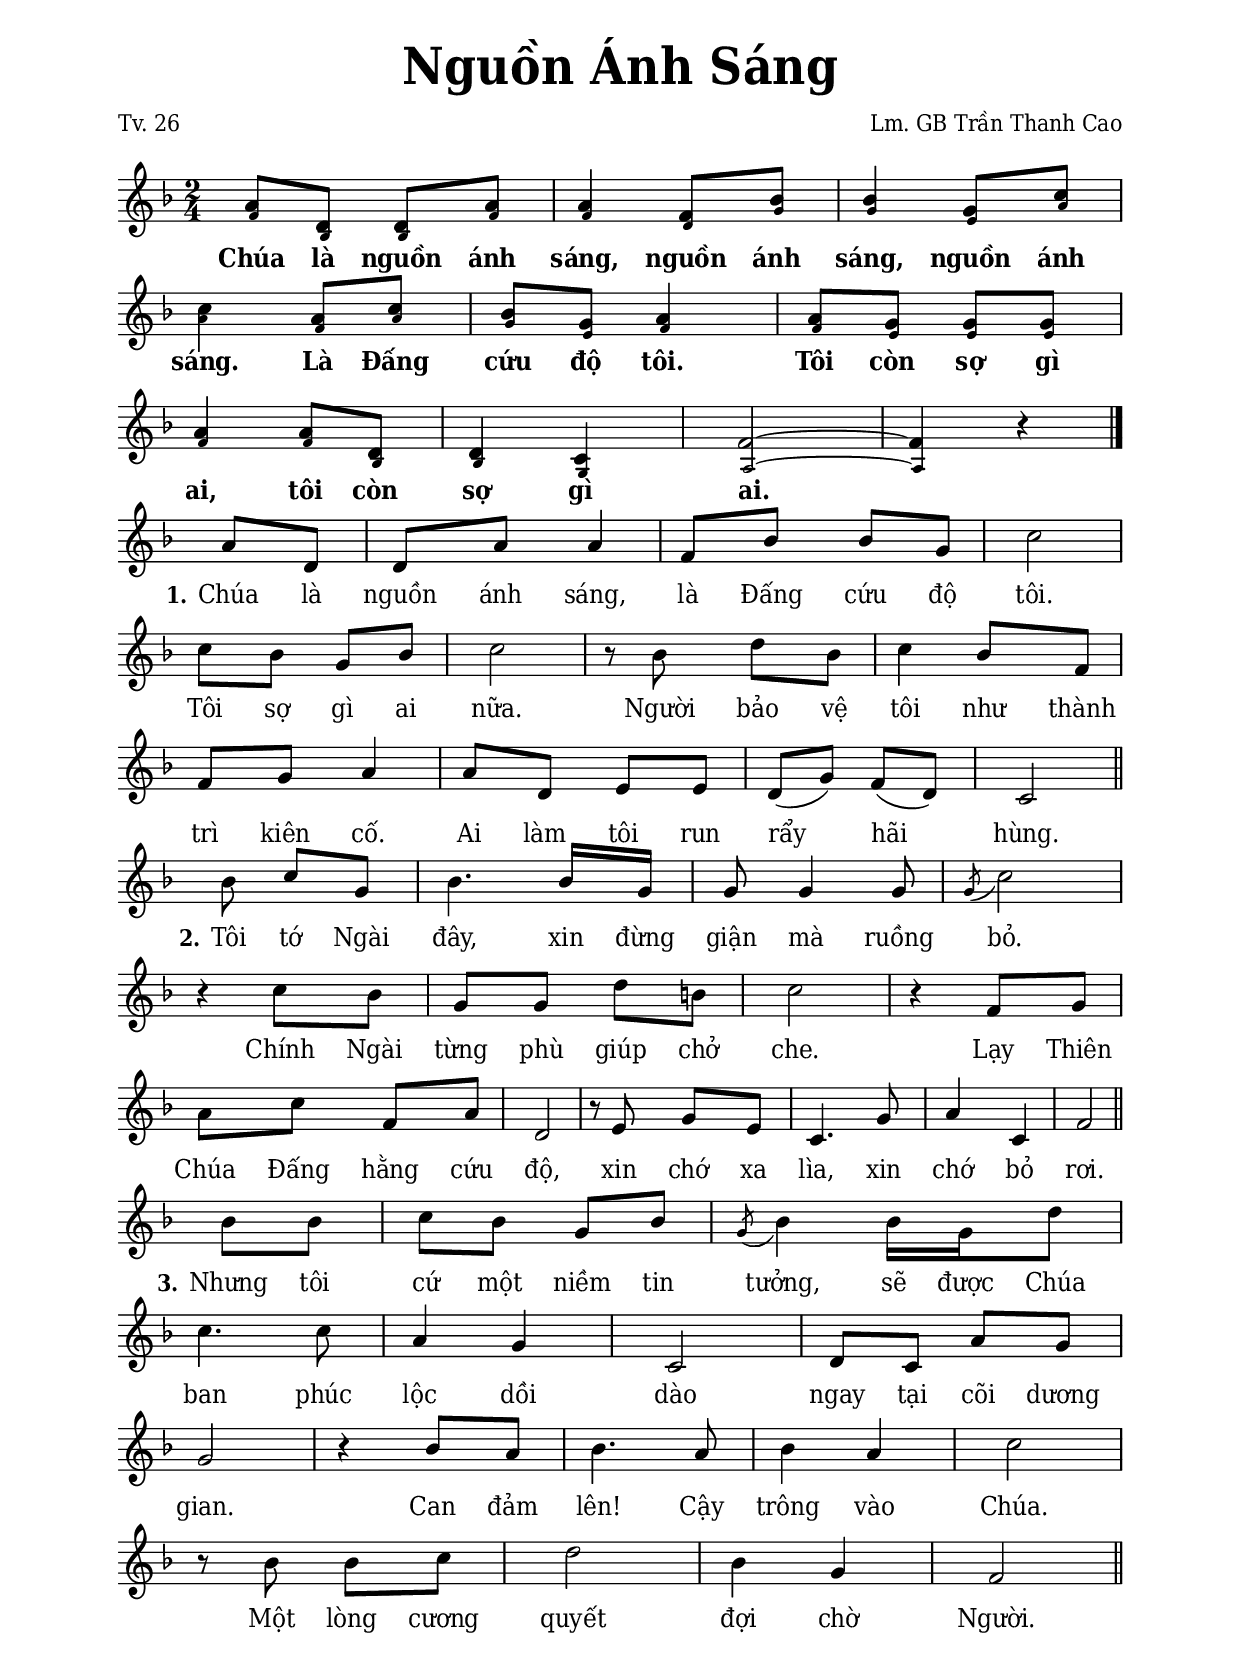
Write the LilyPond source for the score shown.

% Cài đặt chung
\version "2.22.1"
\include "english.ly"

\header {
  title = \markup { \raise #1 \fontsize #3 "Nguồn Ánh Sáng" }
  poet = "Tv. 26"
  composer = "Lm. GB Trần Thanh Cao"
  arranger = " "
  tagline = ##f
}

% Nhạc điệp khúc
nhacDiepKhucSop = \relative c'' {
  <>^\markup { \halign #40 " " }
  a8 d, d a' |
  a4 f8 bf |
  bf4 g8 c |
  c4 a8 c |
  bf8 g a4 |
  a8 g g g |
  a4a8 d, |
  d4 c |
  f2 ^~ |
  f4 r \bar "|."
}

nhacDiepKhucBas = \relative c' {
  f8 bf, bf f' |
  f4 d8 g |
  g4 e8 a |
  a4 f8 a |
  g e f4 |
  f8 e e e |
  f4 f8 bf, |
  bf4 g |
  a2 ~ |
  a4 r
}

% Nhạc phiên khúc
nhacPhienKhucMot = \relative c'' {
  \partial 4 a8 d, |
  d a' a4 |
  f8 bf bf g |
  c2 |
  c8 bf g bf |
  c2 |
  r8 bf d bf |
  c4 bf8 f |
  f g a4 |
  a8 d, e e |
  d (g) f (d) |
  c2 \bar "||"
}

nhacPhienKhucHai = \relative c'' {
  \partial 4. bf8 c g |
  bf4. bf16 g |
  g8 g4 g8 |
  \acciaccatura g8 c2 |
  r4 c8 bf |
  g g d' b! |
  c2 |
  r4 f,8 g |
  a c f, a |
  d,2 |
  r8 e g e |
  c4. g'8 |
  a4 c, |
  f2 \bar "||"
}

nhacPhienKhucBa = \relative c'' {
  \partial 4 bf8 bf |
  c bf g bf |
  \acciaccatura g8 bf4 bf16 g d'8 |
  c4. c8 |
  a4 g |
  c,2 |
  d8 c a' g |
  g2 |
  r4 bf8 a |
  bf4. a8 |
  bf4 a |
  c2 |
  r8 bf8 bf c8 |
  d2 |
  bf4 g |
  f2 \bar "||"
}

% Lời điệp khúc
loiDiepKhuc = \lyricmode {
  Chúa là nguồn ánh sáng, nguồn ánh sáng, nguồn ánh sáng.
  Là Đấng cứu độ tôi.
  Tôi còn sợ gì
  \override LyricText.extra-offset = #'(0 . 0.5)
  ai, tôi còn sợ gì ai.
}

% Lời phiên khúc
loiPhienKhucMot = \lyricmode {
  \set stanza = #"1."
  Chúa là nguồn ánh sáng, là Đấng cứu độ tôi.
  Tôi sợ gì ai nữa.
  Người bảo vệ tôi như thành trì kiên cố.
  Ai làm tôi run rẩy hãi hùng.
}

loiPhienKhucHai = \lyricmode {
  \set stanza = #"2."
  Tôi tớ Ngài đây, xin đừng giận mà ruồng bỏ.
  Chính Ngài từng phù giúp chở che.
  Lạy Thiên Chúa Đấng hằng cứu độ,
  xin chớ xa lìa,
  xin chớ bỏ rơi.
}

loiPhienKhucBa = \lyricmode {
  \set stanza = #"3."
  Nhưng tôi cứ một niềm tin tưởng,
  sẽ được Chúa ban phúc lộc dồi dào ngay tại cõi dương gian.
  Can đảm lên! Cậy trông vào Chúa.
  Một lòng cương quyết đợi chờ Người.
}


% Dàn trang
\paper {
  #(set-paper-size "a4")
  top-margin = 10\mm
  bottom-margin = 15\mm
  left-margin = 20\mm
  right-margin = 20\mm
  indent = #0
  #(define fonts
    (make-pango-font-tree
      "Deja Vu Serif Condensed"
      "Deja Vu Serif Condensed"
      "Deja Vu Serif Condensed"
      (/ 20 20)))
  page-count = #1
  system-system-spacing = #'((basic-distance . 12)
                             (minimum-distance . 12)
                             (padding . 1))
  score-system-spacing = #'((basic-distance . 12)
                             (minimum-distance . 12)
                             (padding . 1))
}

% Thiết lập tông và nhịp
TongNhip = { \key f \major \time 2/4 }

% Đổi kích thước nốt cho bè phụ
notBePhu =
#(define-music-function (font-size music) (number? ly:music?)
   (for-some-music
     (lambda (m)
       (if (music-is-of-type? m 'rhythmic-event)
           (begin
             (set! (ly:music-property m 'tweaks)
                   (cons `(font-size . ,font-size)
                         (ly:music-property m 'tweaks)))
             #t)
           #f))
     music)
   music)

\score {
  \new ChoirStaff <<
    \new Staff = diepKhuc \with {
        \consists "Merge_rests_engraver"
        %\magnifyStaff #(magstep +1)
        printPartCombineTexts = ##f
      }
      <<
      \new Voice \TongNhip \partCombine 
        \nhacDiepKhucSop
        \notBePhu -3 { \nhacDiepKhucBas }
      \new NullVoice = nhacThamChieu \nhacDiepKhucSop
      \new Lyrics \with {
          \override VerticalAxisGroup.
            nonstaff-relatedstaff-spacing.padding = #0.5
          \override VerticalAxisGroup.
            nonstaff-unrelatedstaff-spacing.padding = #1
        }
        \lyricsto nhacThamChieu \loiDiepKhuc
      >>
  >>
  \layout {
    \override Lyrics.LyricText.font-series = #'bold
    %\override Lyrics.LyricText.font-size = #+2
    \override Lyrics.LyricSpace.minimum-distance = #2.5
    \override Score.BarNumber.break-visibility = ##(#f #f #f)
    \override Score.SpacingSpanner.uniform-stretching = ##t
  }
}

\score {
  \new ChoirStaff <<
    \new Staff = phienKhuc \with {
        %\magnifyStaff #(magstep +1)
      }
      <<
      \new Voice = beSop {
        \key f \major \time 2/4 \nhacPhienKhucMot
      }
    >>
    \new Lyrics \with {
          \override VerticalAxisGroup.
            nonstaff-relatedstaff-spacing.padding = #1
          \override VerticalAxisGroup.
            nonstaff-unrelatedstaff-spacing.padding = #1
        }
        \lyricsto beSop \loiPhienKhucMot
  >>
  \layout {
    \override Staff.TimeSignature.transparent = ##t
    %\override Lyrics.LyricText.font-size = #+2
    \override Lyrics.LyricSpace.minimum-distance = #4
    \override Score.BarNumber.break-visibility = ##(#f #f #f)
    \override Score.SpacingSpanner.uniform-stretching = ##t
  }
}

\score {
  \new ChoirStaff <<
    \new Staff = phienKhuc \with {
        %\magnifyStaff #(magstep +1)
      }
      <<
      \new Voice = beSop {
        \key f \major \time 2/4 \nhacPhienKhucHai
      }
    >>
    \new Lyrics \with {
          \override VerticalAxisGroup.
            nonstaff-relatedstaff-spacing.padding = #1
          \override VerticalAxisGroup.
            nonstaff-unrelatedstaff-spacing.padding = #1
        }
        \lyricsto beSop \loiPhienKhucHai
  >>
  \layout {
    \override Staff.TimeSignature.transparent = ##t
    %\override Lyrics.LyricText.font-size = #+2
    \override Lyrics.LyricSpace.minimum-distance = #3
    \override Score.BarNumber.break-visibility = ##(#f #f #f)
    \override Score.SpacingSpanner.uniform-stretching = ##t
  }
}

\score {
  \new ChoirStaff <<
    \new Staff = phienKhuc \with {
        %\magnifyStaff #(magstep +1)
      }
      <<
      \new Voice = beSop {
        \key f \major \time 2/4 \nhacPhienKhucBa
      }
    >>
    \new Lyrics \with {
          \override VerticalAxisGroup.
            nonstaff-relatedstaff-spacing.padding = #1
          \override VerticalAxisGroup.
            nonstaff-unrelatedstaff-spacing.padding = #1
        }
        \lyricsto beSop \loiPhienKhucBa
  >>
  \layout {
    \override Staff.TimeSignature.transparent = ##t
    %\override Lyrics.LyricText.font-size = #+2
    \override Lyrics.LyricSpace.minimum-distance = #3
    \override Score.BarNumber.break-visibility = ##(#f #f #f)
    \override Score.SpacingSpanner.uniform-stretching = ##t
  }
}
